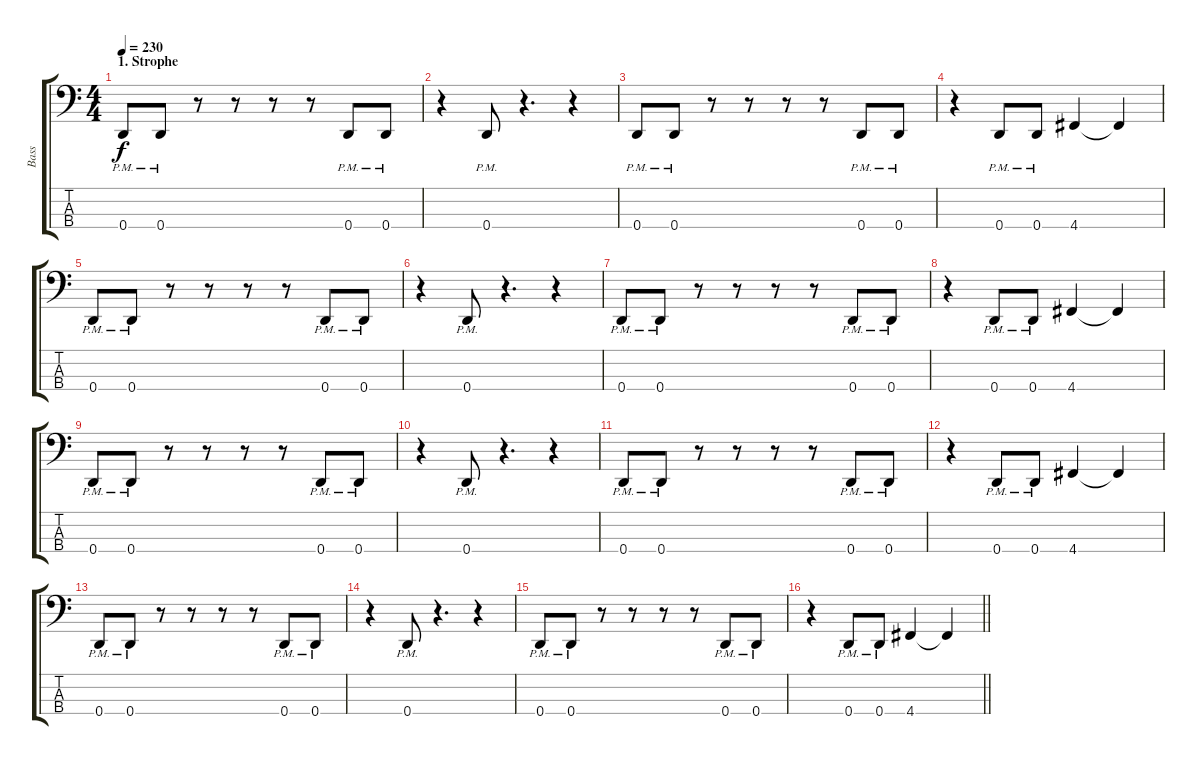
\track ("Bass" "Bass") {instrument electricbassfinger}
\staff {score tabs}
\tuning (G2 D2 A1 D1) {hide}
\ts (4 4)
\section ("" "1. Strophe")
\tempo 230
\clef f4
\ks c
0.4{pm}.8{dy f} 0.4{pm}.8 r.8 r.8 r.8 r.8 0.4{pm}.8 0.4{pm}.8 |
r.4 0.4{pm}.8 r.4{d} r.4 |
0.4{pm}.8 0.4{pm}.8 r.8 r.8 r.8 r.8 0.4{pm}.8 0.4{pm}.8 |
r.4 0.4{pm}.8 0.4{pm}.8 4.4.4 4.4{t}.4 |
0.4{pm}.8 0.4{pm}.8 r.8 r.8 r.8 r.8 0.4{pm}.8 0.4{pm}.8 |
r.4 0.4{pm}.8 r.4{d} r.4 |
0.4{pm}.8 0.4{pm}.8 r.8 r.8 r.8 r.8 0.4{pm}.8 0.4{pm}.8 |
r.4 0.4{pm}.8 0.4{pm}.8 4.4.4 4.4{t}.4 |
0.4{pm}.8 0.4{pm}.8 r.8 r.8 r.8 r.8 0.4{pm}.8 0.4{pm}.8 |
r.4 0.4{pm}.8 r.4{d} r.4 |
0.4{pm}.8 0.4{pm}.8 r.8 r.8 r.8 r.8 0.4{pm}.8 0.4{pm}.8 |
r.4 0.4{pm}.8 0.4{pm}.8 4.4.4 4.4{t}.4 |
0.4{pm}.8 0.4{pm}.8 r.8 r.8 r.8 r.8 0.4{pm}.8 0.4{pm}.8 |
r.4 0.4{pm}.8 r.4{d} r.4 |
0.4{pm}.8 0.4{pm}.8 r.8 r.8 r.8 r.8 0.4{pm}.8 0.4{pm}.8 |
\barLineRight lightlight
r.4 0.4{pm}.8 0.4{pm}.8 4.4.4 4.4{t}.4
